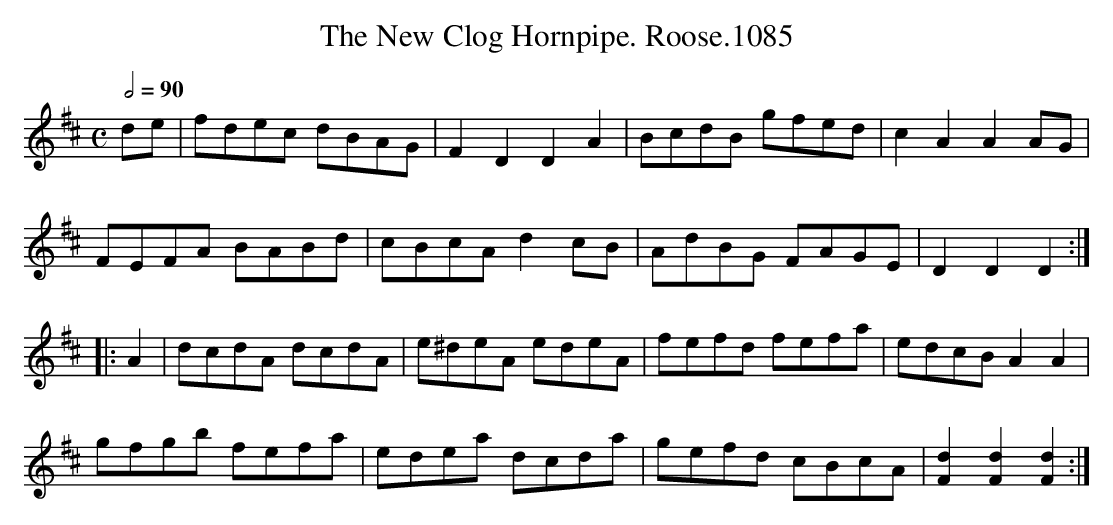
X:1
T:New Clog Hornpipe. Roose.1085, The
M:C
L:1/8
Q:1/2=90
K:D
de|fdec dBAG|F2D2D2A2|BcdB gfed|c2A2A2 AG|
FEFA BABd|cBcA d2cB|AdBG FAGE | D2D2D2:|
|:A2|dcdA dcdA|e^deA edeA|fefd fefa| edcB A2A2|
gfgb fefa|edea dcda|gefd cBcA|[F2d2][F2d2][F2d2]:|
